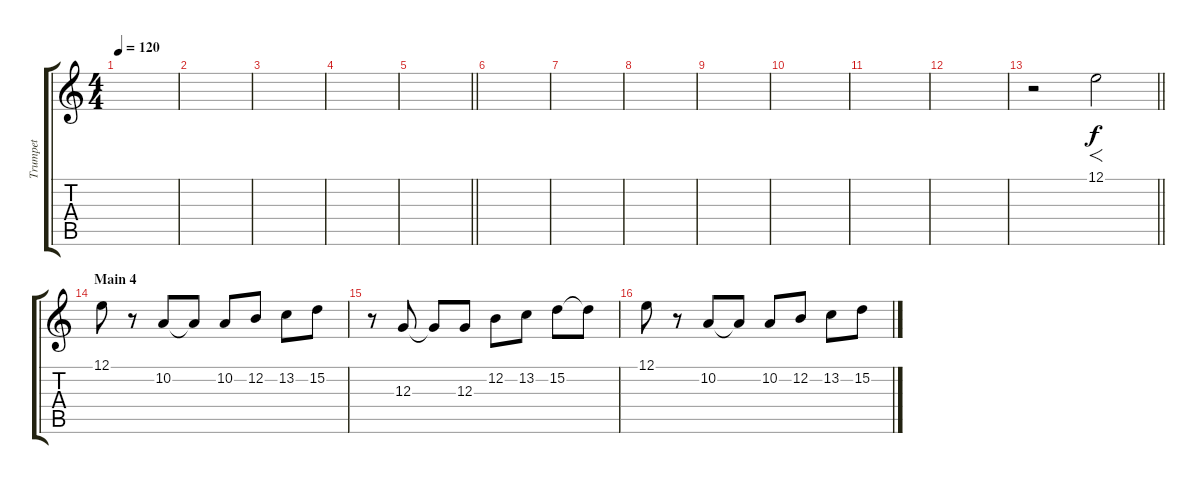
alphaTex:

\track ("Trumpet" "Trumpet") {instrument trumpet}
\staff {score tabs}
\tuning (E4 B3 G3 D3 A2 E2) {hide}
\ts (4 4)
\tempo 120
\clef g2
\ks c
|
|
|
|
\barLineRight lightlight
|
\section ("" "")
|
|
|
|
|
|
|
\barLineRight lightlight
r.2 12.1.2{f} |
\section ("" "Main 4")
12.1.8 r.8 10.2.8 10.2{t}.8 10.2.8 12.2.8 13.2.8 15.2.8 |
r.8 12.3.8 12.3{t}.8 12.3.8 12.2.8 13.2.8 15.2.8 15.2{t}.8 |
12.1.8 r.8 10.2.8 10.2{t}.8 10.2.8 12.2.8 13.2.8 15.2.8
